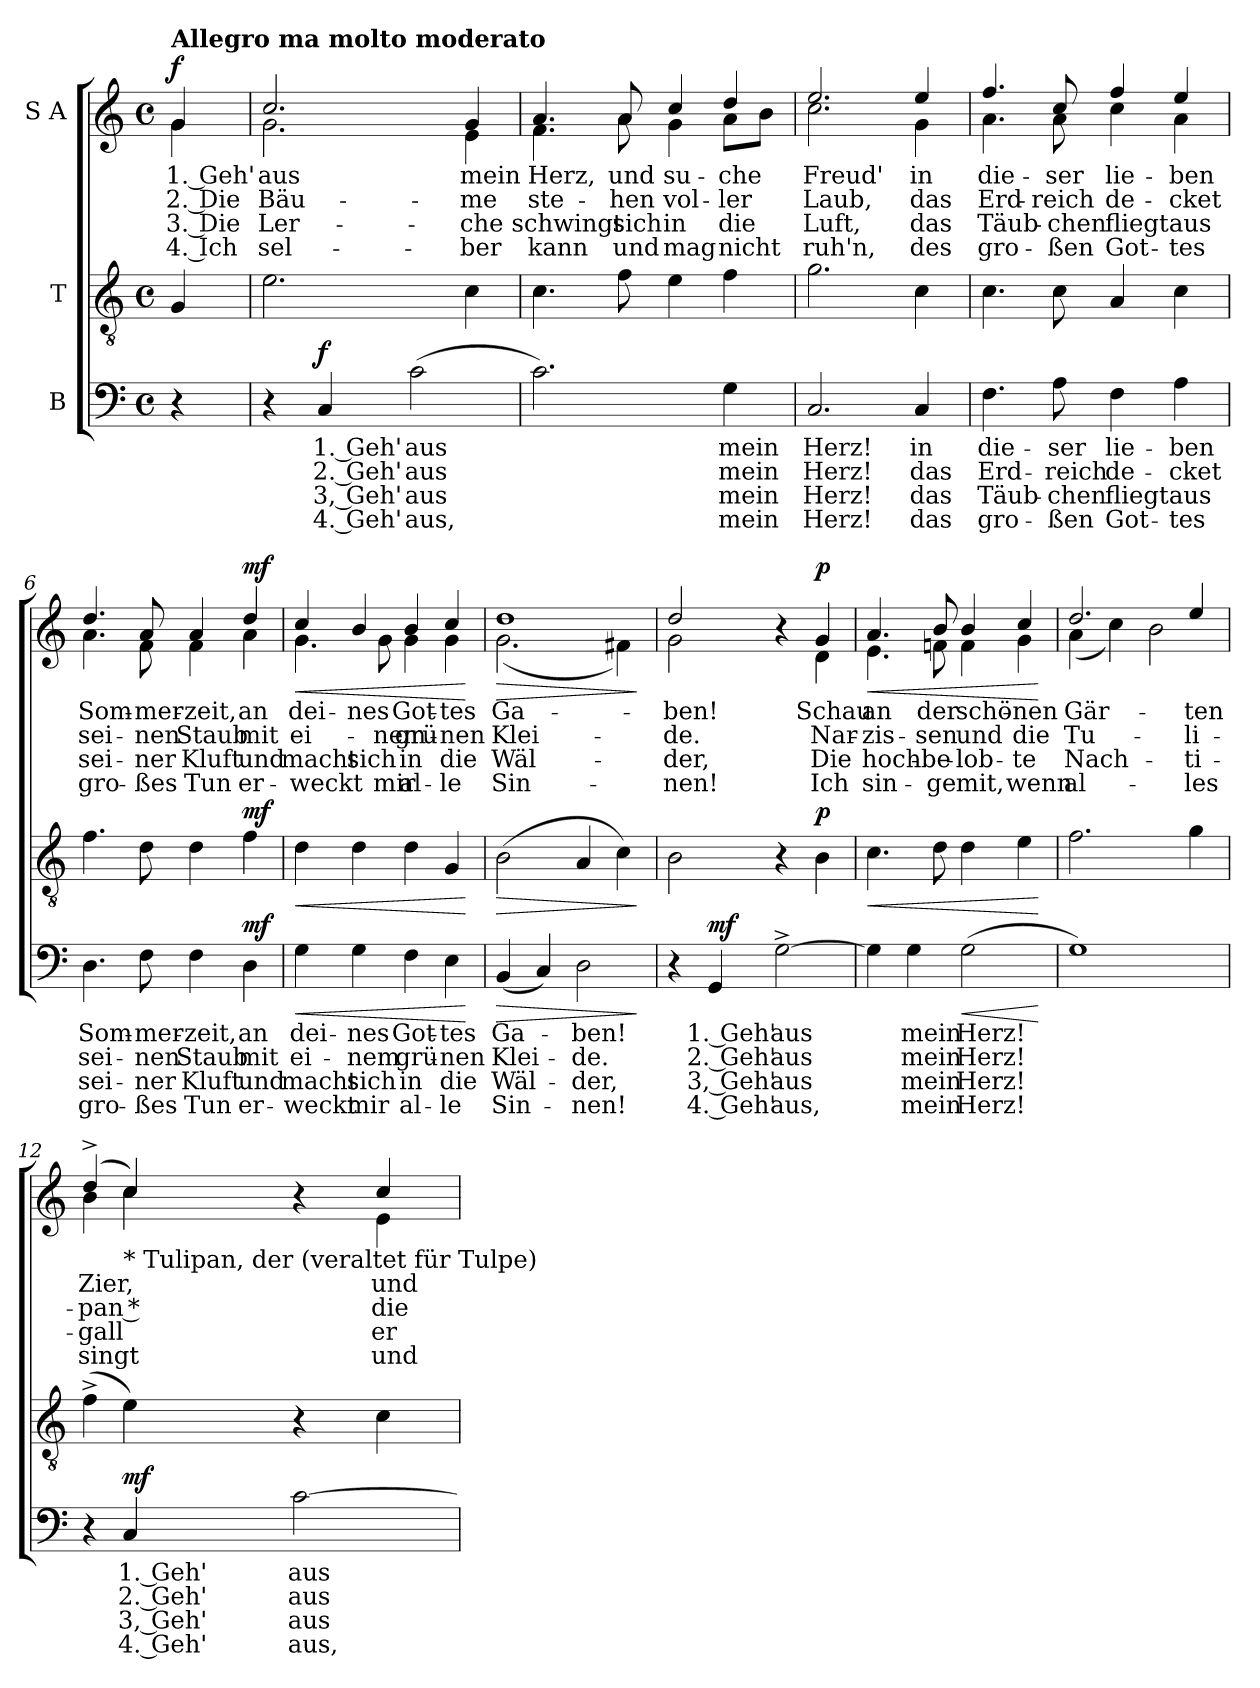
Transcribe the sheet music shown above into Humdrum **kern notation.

**kern	**text	**text	**text	**text	**dynam	**kern	**dynam	**kern	**text	**text	**text	**text	**dynam
*part3	*part3	*part3	*part3	*part3	*part3	*part2	*part2	*part1	*part1	*part1	*part1	*part1	*part1
*staff3	*staff3	*staff3	*staff3	*staff3	*staff3	*staff2	*staff2	*staff1	*staff1	*staff1	*staff1	*staff1	*staff1
*I"B	*	*	*	*	*	*I"T	*	*I"S A	*	*	*	*	*
*clefF4	*	*	*	*	*	*clefGv2	*	*clefG2	*	*	*	*	*
*k[]	*	*	*	*	*	*k[]	*	*k[]	*	*	*	*	*
*M4/4	*	*	*	*	*	*M4/4	*	*M4/4	*	*	*	*	*
*met(c)	*	*	*	*	*	*met(c)	*	*met(c)	*	*	*	*	*
=1	=1	=1	=1	=1	=1	=1	=1	=1	=1	=1	=1	=1	=1
*	*	*	*	*	*	*	*	*^	*	*	*	*	*
!	!	!	!	!	!	!	!	!LO:TX:a:B:t=Allegro ma molto moderato	!	!	!	!	!	!
!	!	!	!	!	!	!	!LO:DY:a	!	!	!	!	!	!	!LO:DY:a
4r	.	.	.	.	.	4G/	other-dynamics	4g/	4g\	1. Geh'	2. Die	3. Die	4. Ich	f
=2	=2	=2	=2	=2	=2	=2	=2	=2	=2	=2	=2	=2	=2	=2
4r	.	.	.	.	.	2.e\	.	2.cc/	2.g\	aus	Bäu-	Ler-	sel-	.
!	!	!	!	!	!LO:DY:a	!	!	!	!	!	!	!	!	!
4C/	1. Geh'	2. Geh'	3, Geh'	4. Geh'	f	.	.	.	.	.	.	.	.	.
(2c\	aus	aus	aus	aus,	.	.	.	.	.	.	.	.	.	.
.	.	.	.	.	.	4c\	.	4g/	4e\	mein	-me	-che	-ber	.
=3	=3	=3	=3	=3	=3	=3	=3	=3	=3	=3	=3	=3	=3	=3
2.c\)	.	.	.	.	.	4.c\	.	4.a/	4.f\	Herz,	ste-	schwingt	kann	.
.	.	.	.	.	.	8f\	.	8a/	8a\	und	-hen	sich	und	.
.	.	.	.	.	.	4e\	.	4cc/	4g\	su-	vol-	in	mag	.
4G\	mein	mein	mein	mein	.	4f\	.	4dd/	8a\L	-che	-ler	die	nicht	.
.	.	.	.	.	.	.	.	.	8b\J	.	.	.	.	.
=4	=4	=4	=4	=4	=4	=4	=4	=4	=4	=4	=4	=4	=4	=4
2.C/	Herz!	Herz!	Herz!	Herz!	.	2.g\	.	2.ee/	2.cc\	Freud'	Laub,	Luft,	ruh'n,	.
4C/	in	das	das	das	.	4c\	.	4ee/	4g\	in	das	das	des	.
!!LO:LB:g=z	!!
=5	=5	=5	=5	=5	=5	=5	=5	=5	=5	=5	=5	=5	=5	=5
4.F\	die-	Erd-	Täub-	gro-	.	4.c\	.	4.ff/	4.a\	die-	Erd-	Täub-	gro-	.
8A\	-ser	-reich	-chen	-ßen	.	8c\	.	8cc/	8a\	-ser	-reich	-chen	-ßen	.
4F\	lie-	de-	fliegt	Got-	.	4A/	.	4ff/	4cc\	lie-	de-	fliegt	Got-	.
4A\	-ben	-cket	aus	-tes	.	4c\	.	4ee/	4a\	-ben	-cket	aus	-tes	.
=6	=6	=6	=6	=6	=6	=6	=6	=6	=6	=6	=6	=6	=6	=6
4.D\	Som-	sei-	sei-	gro-	.	4.f\	.	4.dd/	4.a\	Som-	sei-	sei-	gro-	.
8F\	-mer-	-nen	-ner	-ßes	.	8d\	.	8a/	8f\	-mer-	-nen	-ner	-ßes	.
4F\	-zeit,	Staub	Kluft	Tun	.	4d\	.	4a/	4f\	-zeit,	Staub	Kluft	Tun	.
!	!	!	!	!	!LO:DY:a	!	!LO:DY:a	!	!	!	!	!	!	!LO:DY:a
4D\	an	mit	und	er-	mf	4f\	mf	4dd/	4a\	an	mit	und	er-	mf
=7	=7	=7	=7	=7	=7	=7	=7	=7	=7	=7	=7	=7	=7	=7
!	!	!	!	!	!LO:HP:b	!	!LO:HP:b	!	!	!	!	!	!	!LO:HP:b
4G\	dei-	ei-	macht	-weckt	<	4d\	<	4cc/	4.g\	dei-	ei-	macht	-weckt	<
4G\	-nes	-nem	sich	mir	.	4d\	.	4b/	.	-nes	.	sich	.	.
.	.	.	.	.	.	.	.	.	8g\	.	-nem	.	mir	.
4F\	Got-	grü-	in	al-	.	4d\	.	4b/	4g\	Got-	grü-	in	al-	.
4E\	-tes	-nen	die	-le	.	4G/	.	4cc/	4g\	-tes	-nen	die	-le	.
*	*	*	*	*	*	*	*	*v	*v	*	*	*	*	*
.	.	.	.	.	[	.	[	.	.	.	.	.	[
!!LO:LB:g=z
=8	=8	=8	=8	=8	=8	=8	=8	=8	=8	=8	=8	=8	=8
!	!	!	!	!	!LO:HP:b	!	!LO:HP:b	!	!	!	!	!	!LO:HP:b
*	*	*	*	*	*	*	*	*^	*	*	*	*	*
(4BB/	Ga-	Klei-	Wäl-	Sin-	>	(2B\	>	1dd	(2.g\	Ga-	Klei-	Wäl-	Sin-	>
4C/)	.	.	.	.	.	.	.	.	.	.	.	.	.	.
2D\	-ben!	-de.	-der,	-nen!	.	4A/	.	.	.	.	.	.	.	.
.	.	.	.	.	.	4c\)	.	.	4f#X\)	.	.	.	.	.
*	*	*	*	*	*	*	*	*v	*v	*	*	*	*	*
.	.	.	.	.	]	.	]	.	.	.	.	.	]
=9	=9	=9	=9	=9	=9	=9	=9	=9	=9	=9	=9	=9	=9
*	*	*	*	*	*	*	*	*^	*	*	*	*	*
4r	.	.	.	.	.	2B\	.	2dd/	2g\	-ben!	de.	-der,	-nen!	.
!	!	!	!	!	!LO:DY:a	!	!	!	!	!	!	!	!	!
4GG/	1. Geh'	2. Geh'	3, Geh'	4. Geh'	mf	.	.	.	.	.	.	.	.	.
[2G^\	aus	aus	aus	aus,	.	4r	.	4r	4ryy	.	.	.	.	.
!	!	!	!	!	!	!	!LO:DY:a	!	!	!	!	!	!	!LO:DY:a
.	.	.	.	.	.	4B\	p	4g/	4d\	Schau	Nar-	Die	Ich	p
=10	=10	=10	=10	=10	=10	=10	=10	=10	=10	=10	=10	=10	=10	=10
!	!	!	!	!	!	!	!LO:HP:b	!	!	!	!	!	!	!LO:HP:b
4G\]	.	.	.	.	.	4.c\	<	4.a/	4.e\	an	-zis-	hoch-	sin-	<
4G\	mein	mein	mein	mein	.	.	.	.	.	.	.	.	.	.
.	.	.	.	.	.	8d\	.	8b/	8fn\	der	-sen	-be-	-ge	.
!	!	!	!	!	!LO:HP:b	!	!	!	!	!	!	!	!	!
(2G\	Herz!	Herz!	Herz!	Herz!	<	4d\	.	4b/	4f\	schö-	und	-lob-	mit,	.
.	.	.	.	.	.	4e\	.	4cc/	4g\	-nen	die	-te	wenn	.
*	*	*	*	*	*	*	*	*v	*v	*	*	*	*	*
.	.	.	.	.	[	.	[	.	.	.	.	.	[
=11	=11	=11	=11	=11	=11	=11	=11	=11	=11	=11	=11	=11	=11
*	*	*	*	*	*	*	*	*^	*	*	*	*	*
1G)	.	.	.	.	.	2.f\	.	2.dd/	(4a\	Gär-	Tu-	Nach-	al-	.
.	.	.	.	.	.	.	.	.	4cc\)	.	.	.	.	.
.	.	.	.	.	.	.	.	.	2b\	.	.	.	.	.
.	.	.	.	.	.	4g\	.	4ee/	.	-ten	-li-	-ti-	-les	.
!!LO:PB:g=z	!!
=12	=12	=12	=12	=12	=12	=12	=12	=12	=12	=12	=12	=12	=12	=12
4r	.	.	.	.	.	(4f^\	.	(4dd^/	4b\	Zier,	-pan *	-gall	singt	.
!	!	!	!	!	!	!	!	!LO:TX:b:t=* Tulipan, der (veraltet für Tulpe)	!	!	!	!	!	!
!	!	!	!	!	!LO:DY:a	!	!	!	!	!	!	!	!	!
4C/	1. Geh'	2. Geh'	3, Geh'	4. Geh'	mf	4e\)	.	(4cc/)	4cc\	.	.	.	.	.
[2c\	aus	aus	aus	aus,	.	4r	.	4r	4ryy	.	.	.	.	.
.	.	.	.	.	.	4c\	.	4cc/	4e\	und	die	er-	und	.
*	*	*	*	*	*	*	*	*v	*v	*	*	*	*	*
=	=	=	=	=	=	=	=	=	=	=	=	=	=
*-	*-	*-	*-	*-	*-	*-	*-	*-	*-	*-	*-	*-	*-
